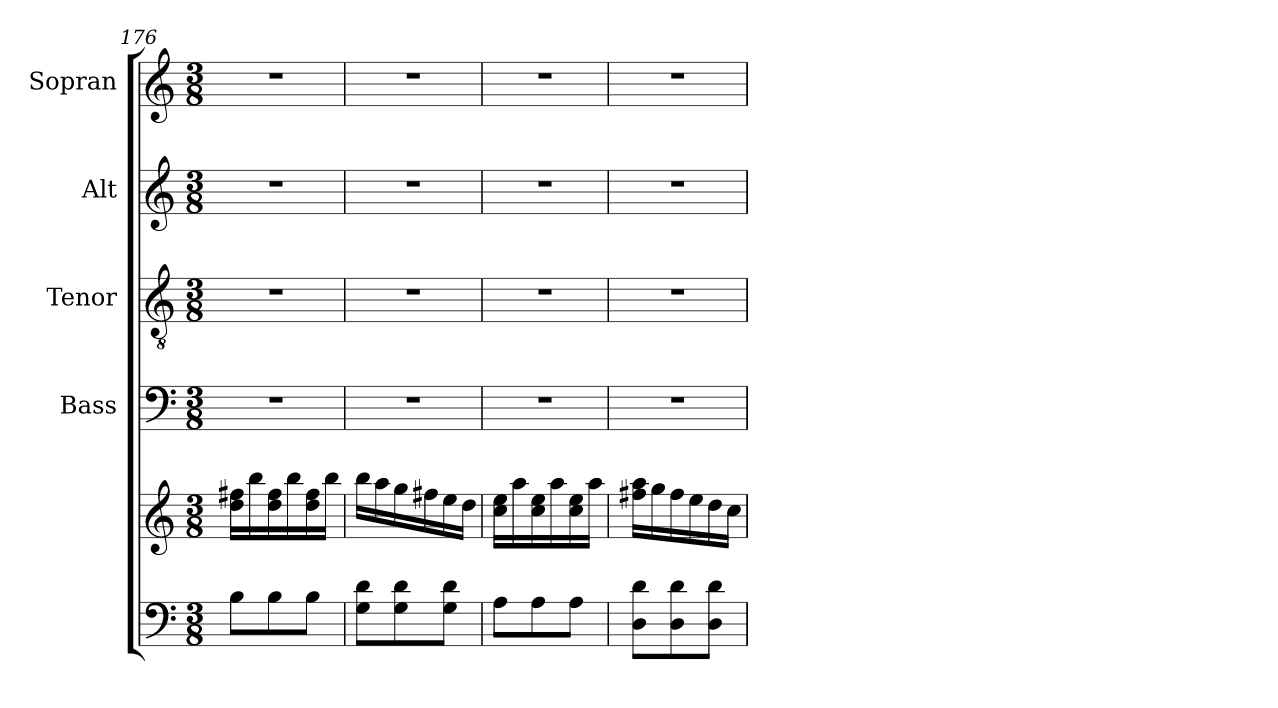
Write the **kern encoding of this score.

**kern	**kern	**kern	**kern	**kern	**kern
*part5	*part5	*part4	*part3	*part2	*part1
*staff6	*staff5	*staff4	*staff3	*staff2	*staff1
*	*	*I"Bass	*I"Tenor	*I"Alt	*I"Sopran
*	*	*I'B.	*I'T.	*I'A.	*I'S.
*clefF4	*clefG2	*clefF4	*clefGv2	*clefG2	*clefG2
*k[]	*k[]	*k[]	*k[]	*k[]	*k[]
*C:	*C:	*C:	*C:	*C:	*C:
*M3/8	*M3/8	*M3/8	*M3/8	*M3/8	*M3/8
=176	=176	=176	=176	=176	=176
8B\L	16dd\ 16ff#X\LL	4.r	4.r	4.r	4.r
.	16bb\	.	.	.	.
8B\	16dd\ 16ff#\	.	.	.	.
.	16bb\	.	.	.	.
8B\J	16dd\ 16ff#\	.	.	.	.
.	16bb\JJ	.	.	.	.
=177	=177	=177	=177	=177	=177
8G\ 8d\L	16bb\LL	4.r	4.r	4.r	4.r
.	16aa\	.	.	.	.
8G\ 8d\	16gg\	.	.	.	.
.	16ff#X\	.	.	.	.
8G\ 8d\J	16ee\	.	.	.	.
.	16dd\JJ	.	.	.	.
=178	=178	=178	=178	=178	=178
8A\L	16cc\ 16ee\LL	4.r	4.r	4.r	4.r
.	16aa\	.	.	.	.
8A\	16cc\ 16ee\	.	.	.	.
.	16aa\	.	.	.	.
8A\J	16cc\ 16ee\	.	.	.	.
.	16aa\JJ	.	.	.	.
=179	=179	=179	=179	=179	=179
8D\ 8d\L	16ff#X\ 16aa\LL	4.r	4.r	4.r	4.r
.	16gg\	.	.	.	.
8D\ 8d\	16ff#\	.	.	.	.
.	16ee\	.	.	.	.
8D\ 8d\J	16dd\	.	.	.	.
.	16cc\JJ	.	.	.	.
=	=	=	=	=	=
*-	*-	*-	*-	*-	*-
